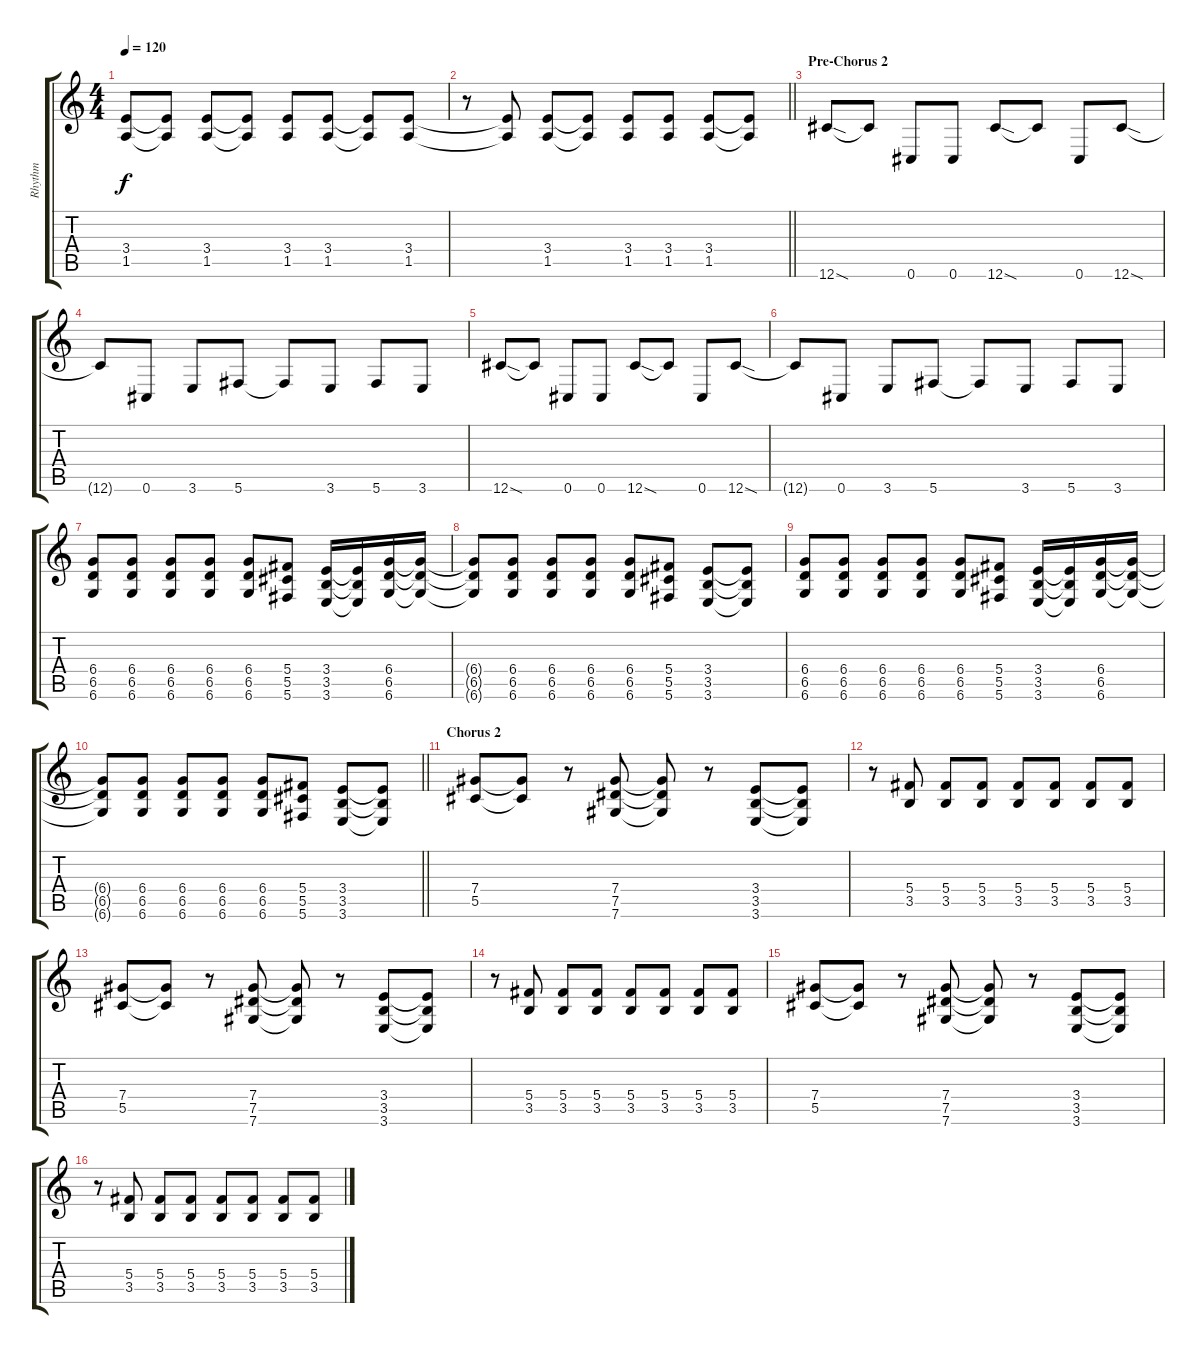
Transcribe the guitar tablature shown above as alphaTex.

\track ("Rhythm" "Rhythm") {instrument distortionguitar}
\staff {score tabs}
\tuning (Eb4 Bb3 Gb3 Db3 Ab2 Db2) {hide}
\ts (4 4)
\tempo 120
\clef g2
\ks c
(3.4 1.5).8{dy f} (3.4{t} 1.5{t}).8 (3.4 1.5).8 (3.4{t} 1.5{t}).8 (3.4 1.5).8 (3.4 1.5).8 (3.4{t} 1.5{t}).8 (3.4 1.5).8 |
\barLineRight lightlight
r.8 (3.4{t} 1.5{t}).8 (3.4 1.5).8 (3.4{t} 1.5{t}).8 (3.4 1.5).8 (3.4 1.5).8 (3.4 1.5).8 (3.4{t} 1.5{t}).8 |
\section ("" "Pre-Chorus 2")
12.6{sod}.8 12.6{t}.8 0.6.8 0.6.8 12.6{sod}.8 12.6{t}.8 0.6.8 12.6{sod}.8 |
12.6{t}.8 0.6.8 3.6.8 5.6.8 5.6{t}.8 3.6.8 5.6.8 3.6.8 |
12.6{sod}.8 12.6{t}.8 0.6.8 0.6.8 12.6{sod}.8 12.6{t}.8 0.6.8 12.6{sod}.8 |
12.6{t}.8 0.6.8 3.6.8 5.6.8 5.6{t}.8 3.6.8 5.6.8 3.6.8 |
(6.4 6.5 6.6).8 (6.4 6.5 6.6).8 (6.4 6.5 6.6).8 (6.4 6.5 6.6).8 (6.4 6.5 6.6).8 (5.4 5.5 5.6).8 (3.4 3.5 3.6).16 (3.4{t} 3.5{t} 3.6{t}).16 (6.4 6.5 6.6).16 (6.4{t} 6.5{t} 6.6{t}).16 |
(6.4{t} 6.5{t} 6.6{t}).8 (6.4 6.5 6.6).8 (6.4 6.5 6.6).8 (6.4 6.5 6.6).8 (6.4 6.5 6.6).8 (5.4 5.5 5.6).8 (3.4 3.5 3.6).8 (3.4{t} 3.5{t} 3.6{t}).8 |
(6.4 6.5 6.6).8 (6.4 6.5 6.6).8 (6.4 6.5 6.6).8 (6.4 6.5 6.6).8 (6.4 6.5 6.6).8 (5.4 5.5 5.6).8 (3.4 3.5 3.6).16 (3.4{t} 3.5{t} 3.6{t}).16 (6.4 6.5 6.6).16 (6.4{t} 6.5{t} 6.6{t}).16 |
\barLineRight lightlight
(6.4{t} 6.5{t} 6.6{t}).8 (6.4 6.5 6.6).8 (6.4 6.5 6.6).8 (6.4 6.5 6.6).8 (6.4 6.5 6.6).8 (5.4 5.5 5.6).8 (3.4 3.5 3.6).8 (3.4{t} 3.5{t} 3.6{t}).8 |
\section ("" "Chorus 2")
(7.4 5.5).8 (7.4{t} 5.5{t}).8 r.8 (7.4 7.5 7.6).8 (7.4{t} 7.5{t} 7.6{t}).8 r.8 (3.4 3.5 3.6).8 (3.4{t} 3.5{t} 3.6{t}).8 |
r.8 (5.4 3.5).8 (5.4 3.5).8 (5.4 3.5).8 (5.4 3.5).8 (5.4 3.5).8 (5.4 3.5).8 (5.4 3.5).8 |
(7.4 5.5).8 (7.4{t} 5.5{t}).8 r.8 (7.4 7.5 7.6).8 (7.4{t} 7.5{t} 7.6{t}).8 r.8 (3.4 3.5 3.6).8 (3.4{t} 3.5{t} 3.6{t}).8 |
r.8 (5.4 3.5).8 (5.4 3.5).8 (5.4 3.5).8 (5.4 3.5).8 (5.4 3.5).8 (5.4 3.5).8 (5.4 3.5).8 |
(7.4 5.5).8 (7.4{t} 5.5{t}).8 r.8 (7.4 7.5 7.6).8 (7.4{t} 7.5{t} 7.6{t}).8 r.8 (3.4 3.5 3.6).8 (3.4{t} 3.5{t} 3.6{t}).8 |
r.8 (5.4 3.5).8 (5.4 3.5).8 (5.4 3.5).8 (5.4 3.5).8 (5.4 3.5).8 (5.4 3.5).8 (5.4 3.5).8
